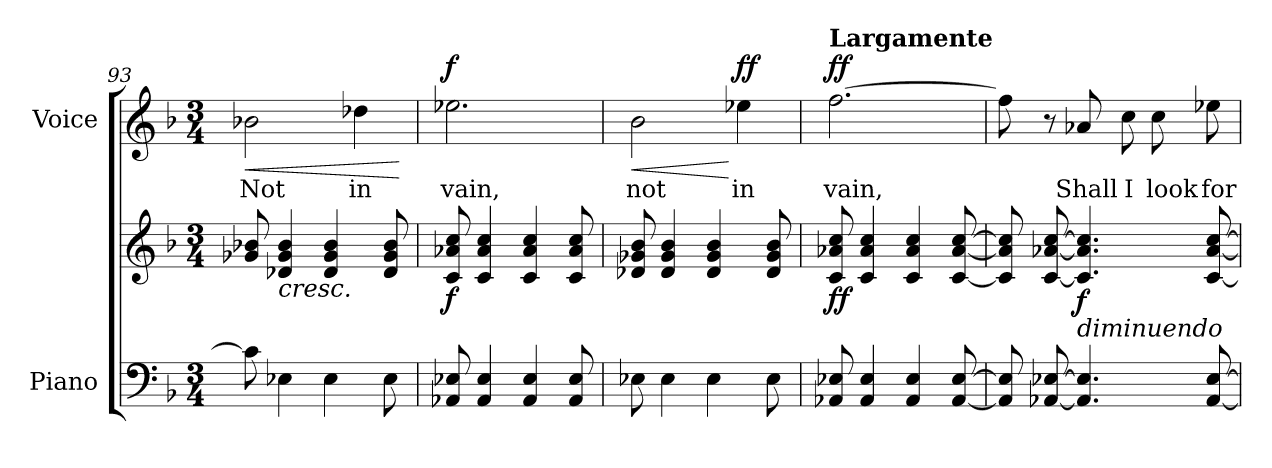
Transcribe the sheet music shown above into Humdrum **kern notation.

**kern	**kern	**dynam	**kern	**text	**dynam
*part2	*part2	*part2	*part1	*part1	*part1
*staff3	*staff2	*staff2/3	*staff1	*staff1	*staff1
*I"Piano	*	*	*I"Voice	*	*
*I'Pno	*	*	*	*	*
*clefF4	*clefG2	*	*clefG2	*	*
*k[b-]	*k[b-]	*	*k[b-]	*	*
*M3/4	*M3/4	*	*M3/4	*	*
=93	=93	=93	=93	=93	=93
!	!	!	!	!LO:LY:b	!LO:HP:b
8c#\]	8g-X/ 8b-X/	.	2b-X\	Not	<
!	!	!LO:HP:b	!	!	!
4E-X\	4d-X/ 4g-/ 4b-/	<	.	.	.
4E-\	4d-/ 4g-/ 4b-/	.	.	.	.
!	!	!	!	!LO:LY:b	!
.	.	.	4dd-X\	in	.
8E-\	8d-/ 8g-/ 8b-/	.	.	.	.
.	.	.	.	.	[
=94	=94	=94	=94	=94	=94
!	!	!LO:DY:b	!	!LO:LY:b	!LO:DY:a
8AA-X/ 8E-X/	8c/ 8a-X/ 8cc/	f	2.ee-X\	vain,	f
4AA-/ 4E-/	4c/ 4a-/ 4cc/	.	.	.	.
4AA-/ 4E-/	4c/ 4a-/ 4cc/	.	.	.	.
8AA-/ 8E-/	8c/ 8a-/ 8cc/	.	.	.	.
=95	=95	=95	=95	=95	=95
*	*	*	*MM134	*	*
!	!	!	!	!LO:LY:b	!LO:HP:b
8E-X\	8d-X/ 8g-X/ 8b-/	.	2b-\	not	<
4E-\	4d-/ 4g-/ 4b-/	.	.	.	.
4E-\	4d-/ 4g-/ 4b-/	.	.	.	.
!	!	!	!	!LO:LY:b	!LO:DY:n=1:a
.	.	.	4ee-X\	in	[ ff
8E-\	8d-/ 8g-/ 8b-/	[	.	.	.
!!LO:PB:g=z
=96	=96	=96	=96	=96	=96
!	!	!	!LO:TX:a:B:t=Largamente	!	!
!	!	!LO:DY:b	!	!LO:LY:b	!LO:DY:a
8AA-X/ 8E-X/	8c/ 8a-X/ 8cc/	ff	[2.ff\	vain,	ff
4AA-/ 4E-/	4c/ 4a-/ 4cc/	.	.	.	.
4AA-/ 4E-/	4c/ 4a-/ 4cc/	.	.	.	.
[8AA-/ [8E-/	[8c/ [8a-/ [8cc/	.	.	.	.
=97	=97	=97	=97	=97	=97
8AA-/] 8E-/]	8c/] 8a-/] 8cc/]	.	8ff\]	.	.
[8AA-X/ [8E-X/	[8c/ [8a-X/ [8cc/	.	8r	.	.
!	!LO:TX:b:i:t=diminuendo	!	!	!	!
!	!	!LO:DY:b	!	!LO:LY:b	!
4.AA-/] 4.E-/]	4.c/] 4.a-/] 4.cc/]	f	8a-X/	Shall	.
!	!	!	!	!LO:LY:b	!
.	.	.	8cc\	I	.
!	!	!	!	!LO:LY:b	!
.	.	.	8cc\	look	.
!	!	!	!	!LO:LY:b	!
[8AA-/ [8E-/	[8c/ [8a-/ [8cc/	.	8ee-X\	for	.
=	=	=	=	=	=
*-	*-	*-	*-	*-	*-
